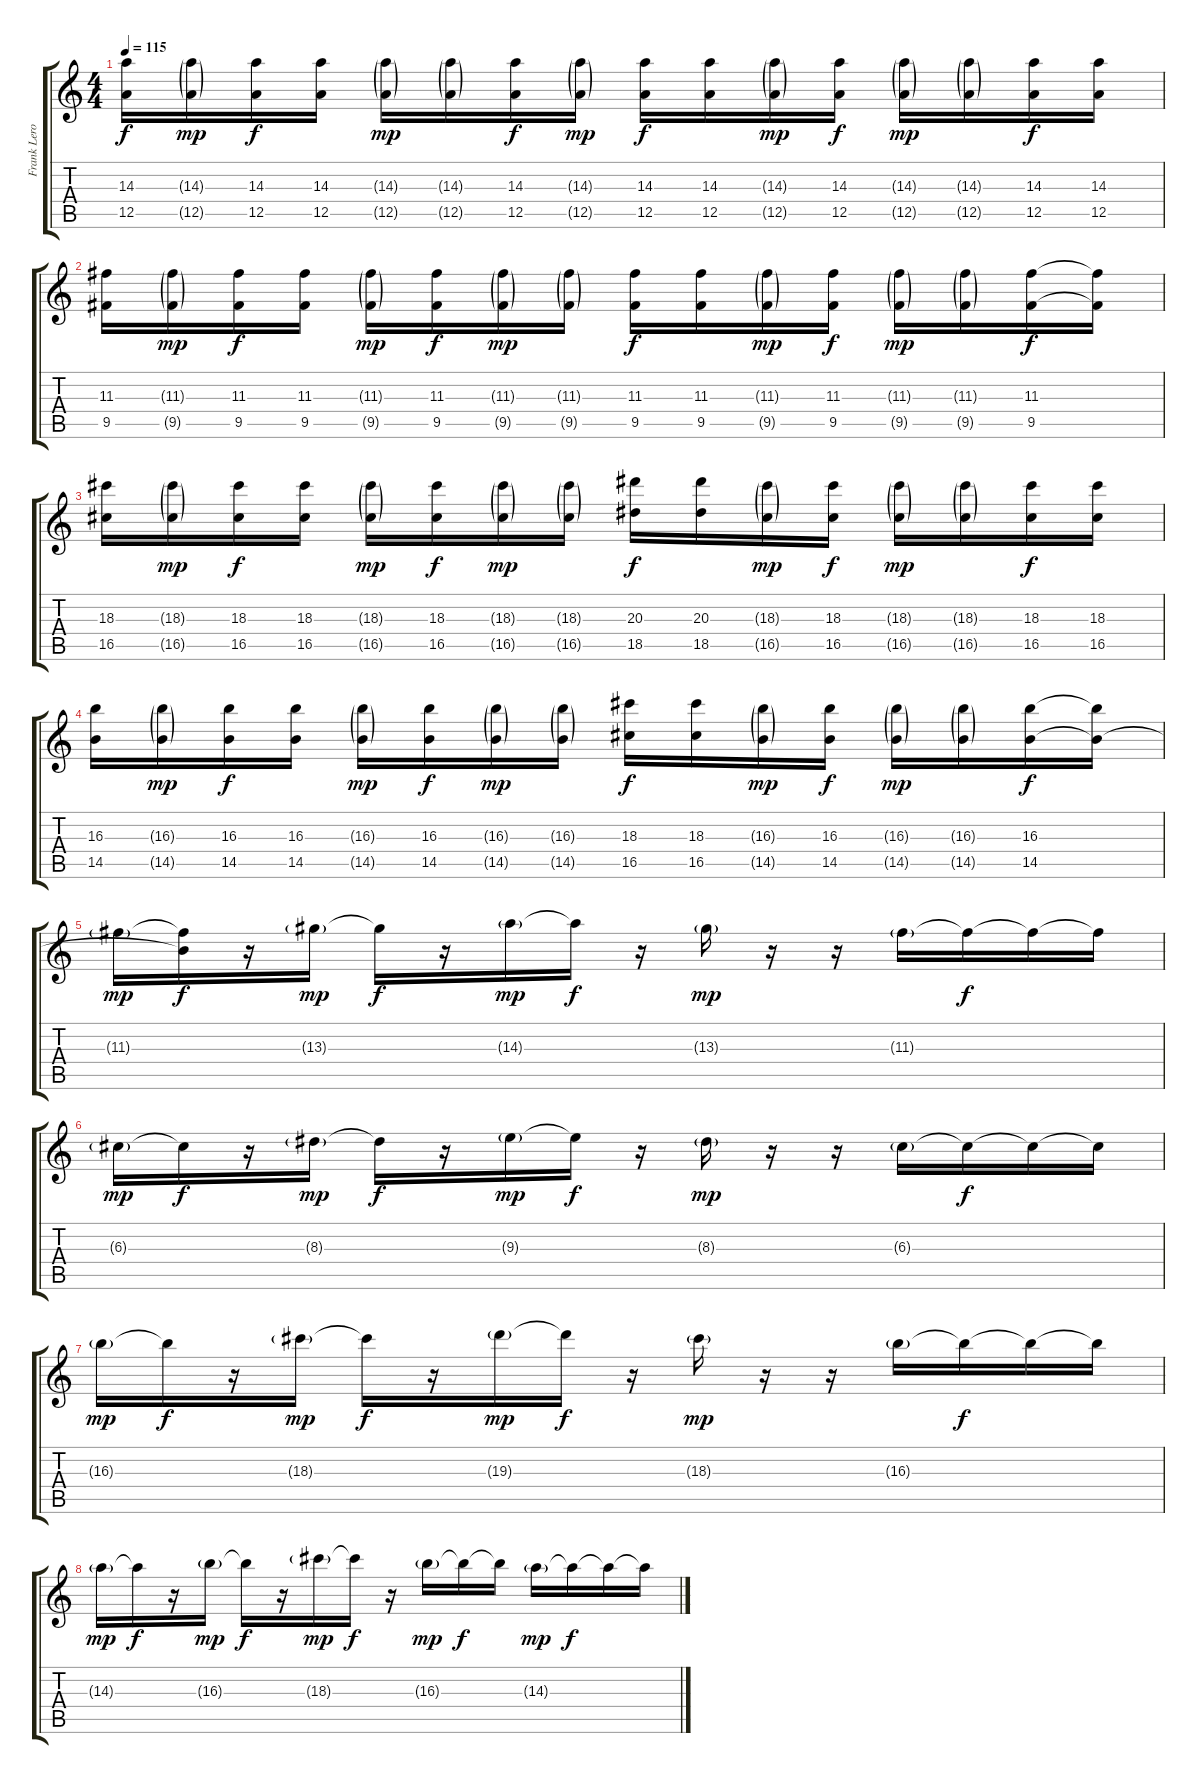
\track ("Frank Lero " "Frank Lero") {instrument electricguitarjazz}
\staff {score tabs}
\tuning (E4 B3 G3 D3 A2 E2) {hide}
\ts (4 4)
\tempo 115
\clef g2
\ks c
(14.3 12.5).16{dy f} (14.3{g} 12.5{g}).16{dy mp} (14.3 12.5).16{dy f} (14.3 12.5).16 (14.3{g} 12.5{g}).16{dy mp} (14.3{g} 12.5{g}).16 (14.3 12.5).16{dy f} (14.3{g} 12.5{g}).16{dy mp} (14.3 12.5).16{dy f} (14.3 12.5).16 (14.3{g} 12.5{g}).16{dy mp} (14.3 12.5).16{dy f} (14.3{g} 12.5{g}).16{dy mp} (14.3{g} 12.5{g}).16 (14.3 12.5).16{dy f} (14.3 12.5).16 |
(11.3 9.5).16 (11.3{g} 9.5{g}).16{dy mp} (11.3 9.5).16{dy f} (11.3 9.5).16 (11.3{g} 9.5{g}).16{dy mp} (11.3 9.5).16{dy f} (11.3{g} 9.5{g}).16{dy mp} (11.3{g} 9.5{g}).16 (11.3 9.5).16{dy f} (11.3 9.5).16 (11.3{g} 9.5{g}).16{dy mp} (11.3 9.5).16{dy f} (11.3{g} 9.5{g}).16{dy mp} (11.3{g} 9.5{g}).16 (11.3 9.5).16{dy f} (11.3{t} 9.5{t}).16 |
(18.3 16.5).16 (18.3{g} 16.5{g}).16{dy mp} (18.3 16.5).16{dy f} (18.3 16.5).16 (18.3{g} 16.5{g}).16{dy mp} (18.3 16.5).16{dy f} (18.3{g} 16.5{g}).16{dy mp} (18.3{g} 16.5{g}).16 (20.3 18.5).16{dy f} (20.3 18.5).16 (18.3{g} 16.5{g}).16{dy mp} (18.3 16.5).16{dy f} (18.3{g} 16.5{g}).16{dy mp} (18.3{g} 16.5{g}).16 (18.3 16.5).16{dy f} (18.3 16.5).16 |
(16.3 14.5).16 (16.3{g} 14.5{g}).16{dy mp} (16.3 14.5).16{dy f} (16.3 14.5).16 (16.3{g} 14.5{g}).16{dy mp} (16.3 14.5).16{dy f} (16.3{g} 14.5{g}).16{dy mp} (16.3{g} 14.5{g}).16 (18.3 16.5).16{dy f} (18.3 16.5).16 (16.3{g} 14.5{g}).16{dy mp} (16.3 14.5).16{dy f} (16.3{g} 14.5{g}).16{dy mp} (16.3{g} 14.5{g}).16 (16.3 14.5).16{dy f} (16.3{t} 14.5{t}).16 |
11.3{g}.16{dy mp} (11.3{t} 14.5{t}).16{dy f} r.16 13.3{g}.16{dy mp} 13.3{t}.16{dy f} r.16 14.3{g}.16{dy mp} 14.3{t}.16{dy f} r.16 13.3{g}.16{dy mp} r.16 r.16 11.3{g}.16 11.3{t}.16{dy f} 11.3{t}.16 11.3{t}.16 |
6.3{g}.16{dy mp} 6.3{t}.16{dy f} r.16 8.3{g}.16{dy mp} 8.3{t}.16{dy f} r.16 9.3{g}.16{dy mp} 9.3{t}.16{dy f} r.16 8.3{g}.16{dy mp} r.16 r.16 6.3{g}.16 6.3{t}.16{dy f} 6.3{t}.16 6.3{t}.16 |
16.3{g}.16{dy mp} 16.3{t}.16{dy f} r.16 18.3{g}.16{dy mp} 18.3{t}.16{dy f} r.16 19.3{g}.16{dy mp} 19.3{t}.16{dy f} r.16 18.3{g}.16{dy mp} r.16 r.16 16.3{g}.16 16.3{t}.16{dy f} 16.3{t}.16 16.3{t}.16 |
14.3{g}.16{dy mp} 14.3{t}.16{dy f} r.16 16.3{g}.16{dy mp} 16.3{t}.16{dy f} r.16 18.3{g}.16{dy mp} 18.3{t}.16{dy f} r.16 16.3{g}.16{dy mp} 16.3{t}.16{dy f} 16.3{t}.16 14.3{g}.16{dy mp} 14.3{t}.16{dy f} 14.3{t}.16 14.3{t}.16
